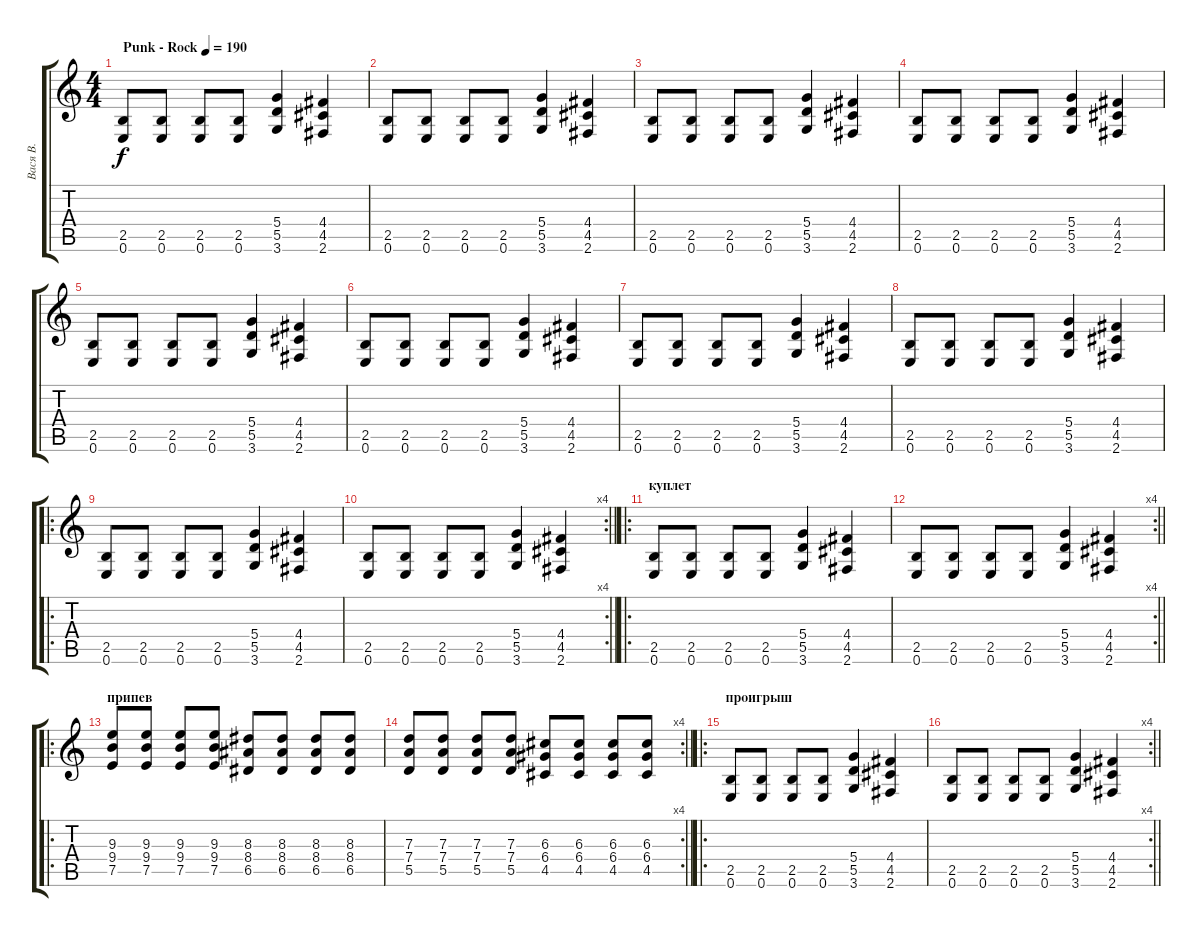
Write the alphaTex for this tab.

\track ("Вася В." "Вася В.") {instrument distortionguitar}
\staff {score tabs}
\tuning (E4 B3 G3 D3 A2 E2) {hide}
\ts (4 4)
\tempo (190 "Punk - Rock")
\clef g2
\ks c
(2.5 0.6).8{dy f instrument distortionguitar} (2.5 0.6).8 (2.5 0.6).8 (2.5 0.6).8 (5.4 5.5 3.6).4 (4.4 4.5 2.6).4 |
(2.5 0.6).8 (2.5 0.6).8 (2.5 0.6).8 (2.5 0.6).8 (5.4 5.5 3.6).4 (4.4 4.5 2.6).4 |
(2.5 0.6).8 (2.5 0.6).8 (2.5 0.6).8 (2.5 0.6).8 (5.4 5.5 3.6).4 (4.4 4.5 2.6).4 |
(2.5 0.6).8 (2.5 0.6).8 (2.5 0.6).8 (2.5 0.6).8 (5.4 5.5 3.6).4 (4.4 4.5 2.6).4 |
(2.5 0.6).8 (2.5 0.6).8 (2.5 0.6).8 (2.5 0.6).8 (5.4 5.5 3.6).4 (4.4 4.5 2.6).4 |
(2.5 0.6).8 (2.5 0.6).8 (2.5 0.6).8 (2.5 0.6).8 (5.4 5.5 3.6).4 (4.4 4.5 2.6).4 |
(2.5 0.6).8 (2.5 0.6).8 (2.5 0.6).8 (2.5 0.6).8 (5.4 5.5 3.6).4 (4.4 4.5 2.6).4 |
(2.5 0.6).8 (2.5 0.6).8 (2.5 0.6).8 (2.5 0.6).8 (5.4 5.5 3.6).4 (4.4 4.5 2.6).4 |
\ro
(2.5 0.6).8 (2.5 0.6).8 (2.5 0.6).8 (2.5 0.6).8 (5.4 5.5 3.6).4 (4.4 4.5 2.6).4 |
\rc 4
\barLineRight lightlight
(2.5 0.6).8 (2.5 0.6).8 (2.5 0.6).8 (2.5 0.6).8 (5.4 5.5 3.6).4 (4.4 4.5 2.6).4 |
\ro
\section ("" "куплет")
(2.5 0.6).8{volume 10 instrument overdrivenguitar} (2.5 0.6).8 (2.5 0.6).8 (2.5 0.6).8 (5.4 5.5 3.6).4 (4.4 4.5 2.6).4 |
\rc 4
\barLineRight lightlight
(2.5 0.6).8 (2.5 0.6).8 (2.5 0.6).8 (2.5 0.6).8 (5.4 5.5 3.6).4 (4.4 4.5 2.6).4 |
\ro
\section ("" "припев")
(9.3 9.4 7.5).8{instrument distortionguitar} (9.3 9.4 7.5).8 (9.3 9.4 7.5).8 (9.3 9.4 7.5).8 (8.3 8.4 6.5).8 (8.3 8.4 6.5).8 (8.3 8.4 6.5).8 (8.3 8.4 6.5).8 |
\rc 4
\barLineRight lightlight
(7.3 7.4 5.5).8 (7.3 7.4 5.5).8 (7.3 7.4 5.5).8 (7.3 7.4 5.5).8 (6.3 6.4 4.5).8 (6.3 6.4 4.5).8 (6.3 6.4 4.5).8 (6.3 6.4 4.5).8 |
\ro
\section ("" "проигрыш")
(2.5 0.6).8 (2.5 0.6).8 (2.5 0.6).8 (2.5 0.6).8 (5.4 5.5 3.6).4 (4.4 4.5 2.6).4 |
\rc 4
\barLineRight lightlight
(2.5 0.6).8 (2.5 0.6).8 (2.5 0.6).8 (2.5 0.6).8 (5.4 5.5 3.6).4 (4.4 4.5 2.6).4
